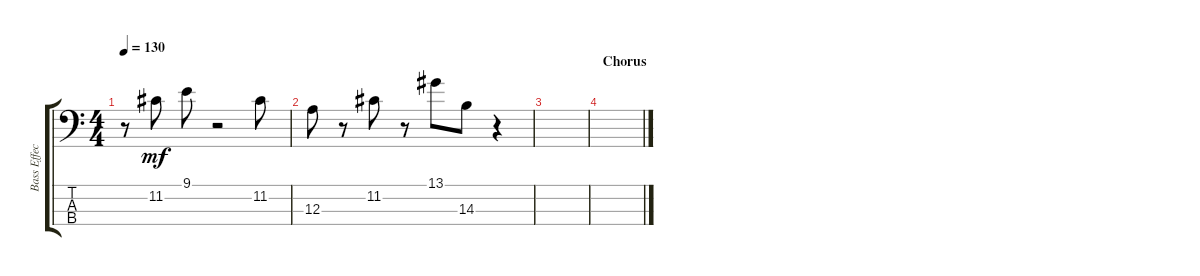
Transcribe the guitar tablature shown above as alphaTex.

\track ("Bass Effect" "Bass Effec") {instrument overdrivenguitar}
\staff {score tabs}
\tuning (G2 D2 A1 E1) {hide}
\ts (4 4)
\tempo 130
\clef f4
\ks c
r.8{dy mf} 11.2.8 9.1.8 r.2 11.2.8 |
12.3.8 r.8 11.2.8 r.8 13.1.8 14.3.8 r.4 |
|
\section ("" "Chorus")
